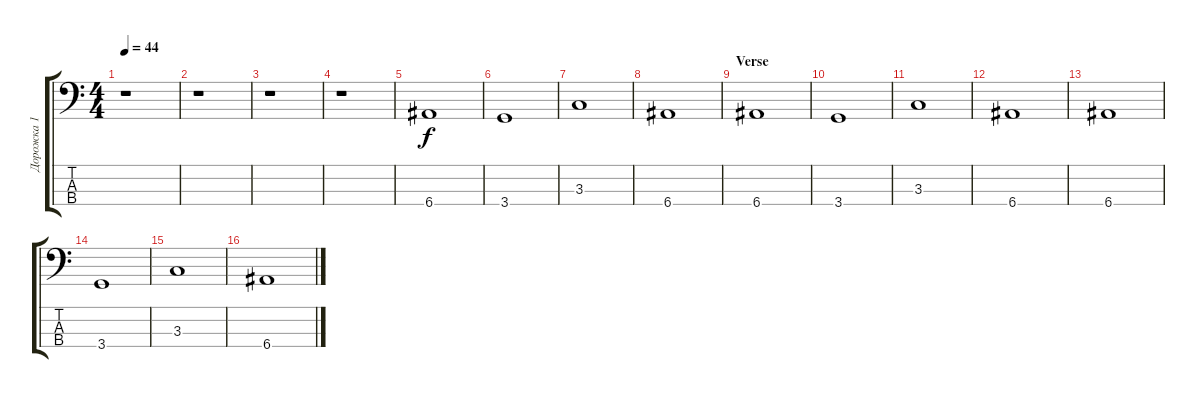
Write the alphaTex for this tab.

\track ("Дорожка 1" "Дорожка 1") {instrument electricbassfinger}
\staff {score tabs}
\tuning (G2 D2 A1 E1) {hide}
\ts (4 4)
\tempo 44
\clef f4
\ks c
r.1{dy f instrument electricbassfinger} |
r.1 |
r.1 |
r.1 |
6.4.1 |
3.4.1 |
3.3.1 |
6.4.1 |
\section ("" "Verse")
6.4.1 |
3.4.1 |
3.3.1 |
6.4.1 |
6.4.1 |
3.4.1 |
3.3.1 |
6.4.1
